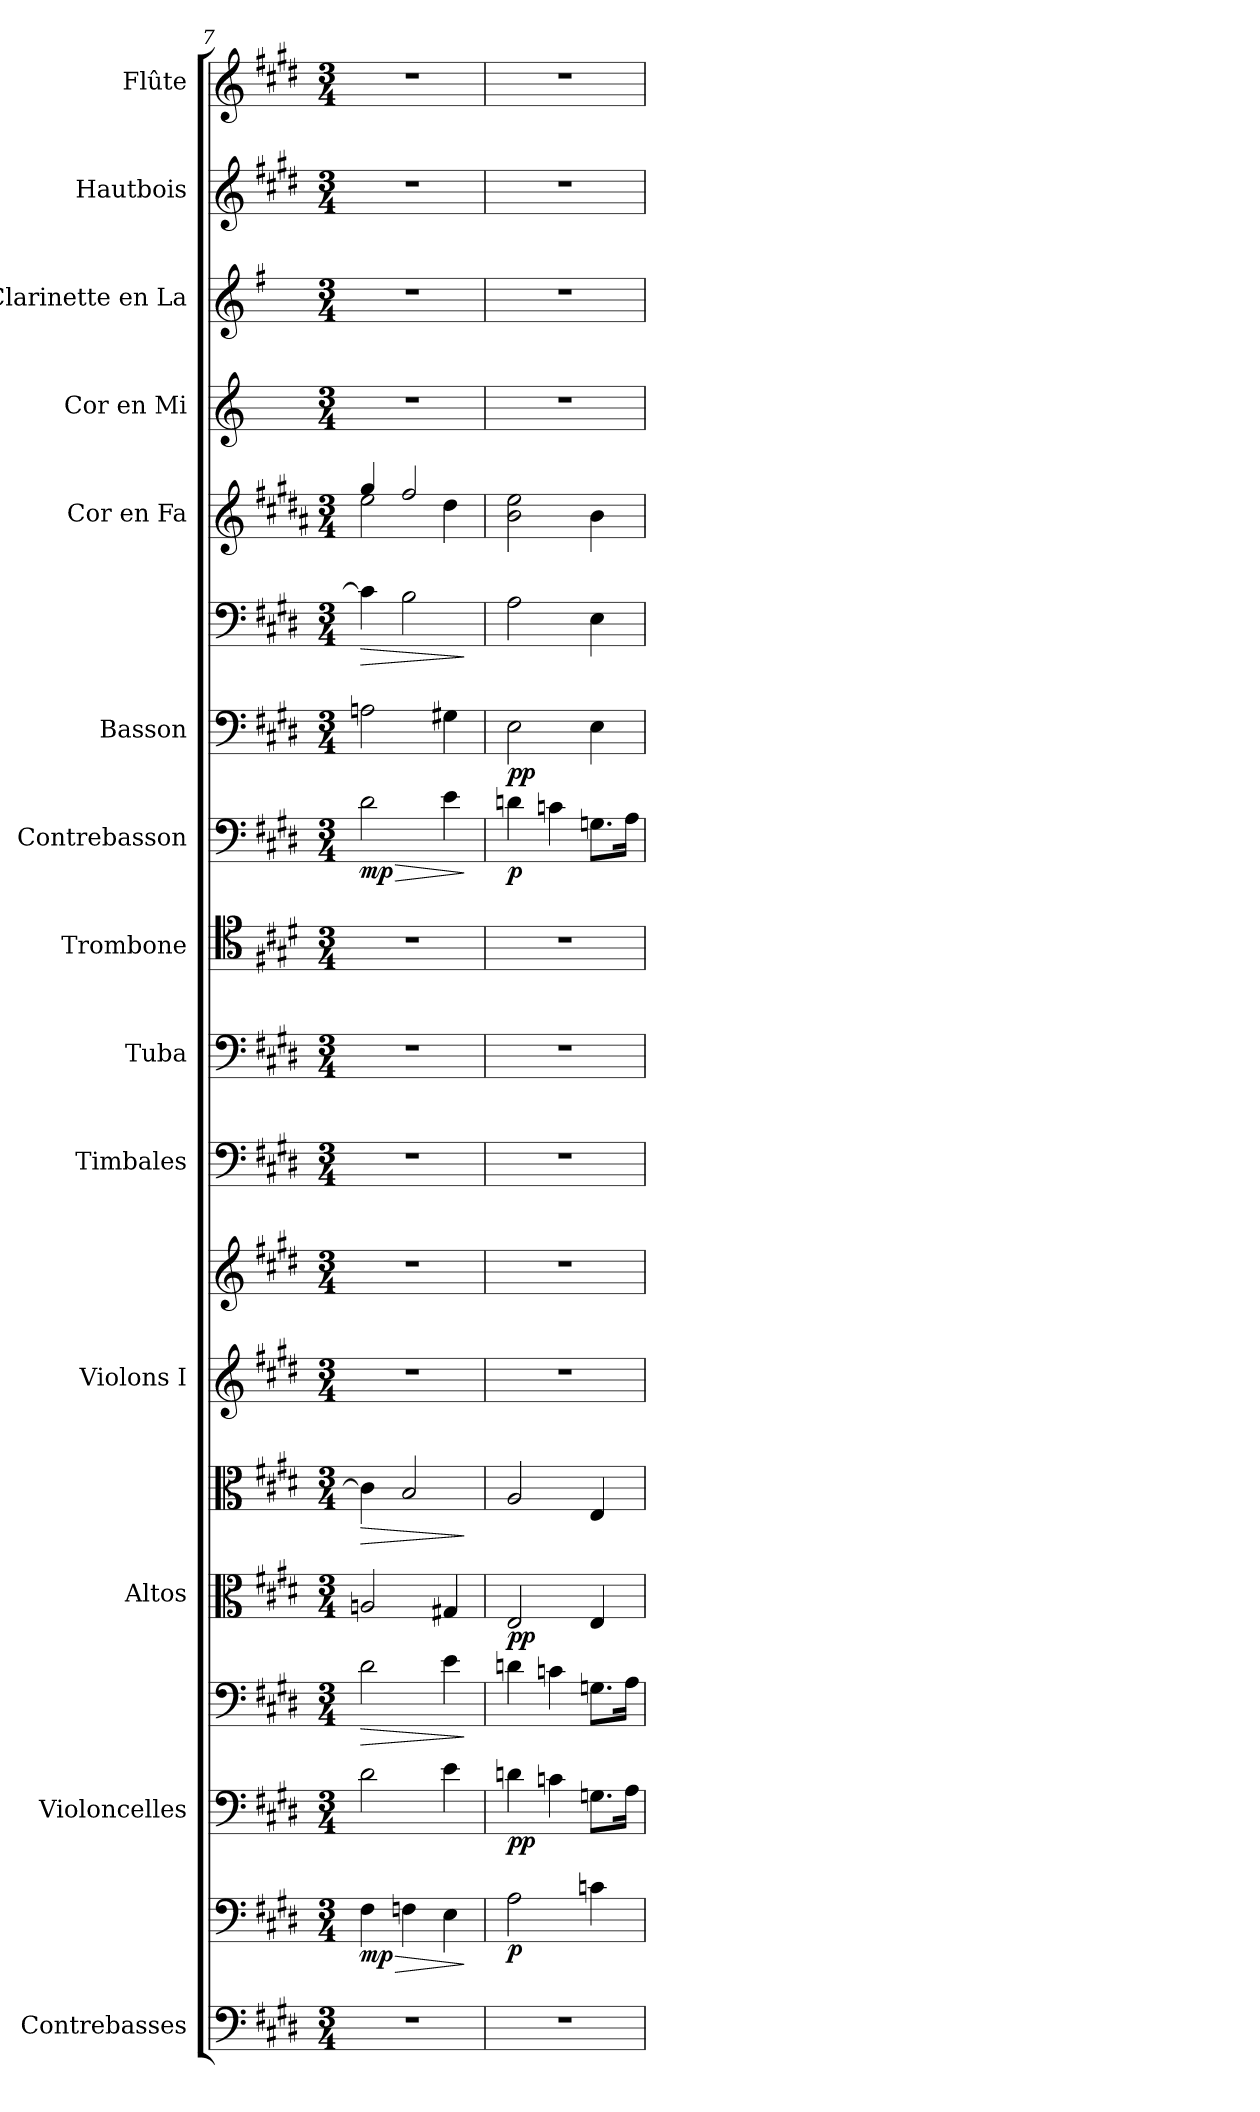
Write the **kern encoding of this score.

**kern	**kern	**dynam	**kern	**kern	**dynam	**kern	**kern	**dynam	**kern	**kern	**kern	**kern	**kern	**kern	**dynam	**kern	**kern	**dynam	**kern	**kern	**kern	**kern	**kern
*part14	*part14	*part14	*part13	*part13	*part13	*part12	*part12	*part12	*part11	*part11	*part10	*part9	*part8	*part7	*part7	*part6	*part6	*part6	*part5	*part4	*part3	*part2	*part1
*staff19	*staff18	*staff18/19	*staff17	*staff16	*staff16/17	*staff15	*staff14	*staff14/15	*staff13	*staff12	*staff11	*staff10	*staff9	*staff8	*staff8	*staff7	*staff6	*staff6/7	*staff5	*staff4	*staff3	*staff2	*staff1
*I"Contrebasses	*	*	*I"Violoncelles	*	*	*I"Altos	*	*	*I"Violons I	*	*I"Timbales	*I"Tuba	*I"Trombone	*I"Contrebasson	*	*I"Basson	*	*	*I"Cor en Fa	*I"Cor en Mi	*I"Clarinette en La	*I"Hautbois	*I"Flûte
*I'Cbs.	*	*	*I'Vlcs	*	*	*I'Alt.	*	*	*I'Vlns. I	*	*I'Timb.	*I'Tba.	*I'Tbn.	*I'Cbsn.	*	*I'Bsn.	*	*	*I'Cor Fa	*I'Cor Mi	*I'Clar. La	*I'Htbs.	*I'Fl.
*clefF4	*clefF4	*	*clefF4	*clefF4	*	*clefC3	*clefC3	*	*clefG2	*clefG2	*clefF4	*clefF4	*clefC4	*clefF4	*	*clefF4	*clefF4	*	*clefG2	*clefG2	*clefG2	*clefG2	*clefG2
*ITrd7c12	*ITrd7c12	*	*	*	*	*	*	*	*	*	*	*	*	*ITrd7c12	*	*	*	*	*ITrd4c7	*ITrd5c8	*ITrd2c3	*	*
*k[f#c#g#d#]	*k[f#c#g#d#]	*	*k[f#c#g#d#]	*k[f#c#g#d#]	*	*k[f#c#g#d#]	*k[f#c#g#d#]	*	*k[f#c#g#d#]	*k[f#c#g#d#]	*k[f#c#g#d#]	*k[f#c#g#d#]	*k[f#c#g#d#]	*k[f#c#g#d#]	*	*k[f#c#g#d#]	*k[f#c#g#d#]	*	*k[f#c#g#d#]	*k[f#c#g#d#]	*k[f#c#g#d#]	*k[f#c#g#d#]	*k[f#c#g#d#]
*M3/4	*M3/4	*	*M3/4	*M3/4	*	*M3/4	*M3/4	*	*M3/4	*M3/4	*M3/4	*M3/4	*M3/4	*M3/4	*	*M3/4	*M3/4	*	*M3/4	*M3/4	*M3/4	*M3/4	*M3/4
=7	=7	=7	=7	=7	=7	=7	=7	=7	=7	=7	=7	=7	=7	=7	=7	=7	=7	=7	=7	=7	=7	=7	=7
!	!	!LO:HP:b	!	!	!LO:HP:b	!	!	!LO:HP:b	!	!	!	!	!	!	!LO:HP:b	!	!	!LO:HP:b	!	!	!	!	!
*	*	*	*	*	*	*	*	*	*	*	*	*	*	*	*	*	*	*	*^	*	*	*	*
!	!	!LO:DY:n=1:b	!	!	!LO:DY:n=1:b=2	!	!	!	!	!	!	!	!	!	!	!	!	!	!	!	!	!	!	!
!	!	!	!	!	!LO:DY:n=2:b	!	!	!LO:DY:n=1:b=2	!	!	!	!	!	!	!	!	!	!	!	!	!	!	!	!
!	!	!	!	!	!	!	!	!LO:DY:n=2:b	!	!	!	!	!	!	!LO:DY:n=1:b	!	!	!LO:DY:n=1:b=2	!	!	!	!	!	!
!	!	!	!	!	!	!	!	!	!	!	!	!	!	!	!	!	!	!LO:DY:n=2:b	!	!	!	!	!	!
2.r	4FF#\	> mp	2d#\	2d#\	> mp mp	2An/	4cn\]	> mp mp	2.r	2.r	2.r	2.r	2.r	2D#\	> mp	2An\	4cn\]	> mp mp	4cc#/	2a\	2.r	2.r	2.r	2.r
.	4FFn\	.	.	.	.	.	2B/	.	.	.	.	.	.	.	.	.	2B\	.	2b/	.	.	.	.	.
.	4EE\	.	4e\	4e\	.	4G#X/	.	.	.	.	.	.	.	4E\	.	4G#X\	.	.	.	4g#\	.	.	.	.
*	*	*	*	*	*	*	*	*	*	*	*	*	*	*	*	*	*	*	*v	*v	*	*	*	*
.	.	]	.	.	]	.	.	]	.	.	.	.	.	.	]	.	.	]	.	.	.	.	.
=8	=8	=8	=8	=8	=8	=8	=8	=8	=8	=8	=8	=8	=8	=8	=8	=8	=8	=8	=8	=8	=8	=8	=8
!	!	!LO:DY:b	!	!	!LO:DY:b=2	!	!	!	!	!	!	!	!	!	!	!	!	!	!	!	!	!	!
!	!	!	!	!	!LO:DY:n=1:b	!	!	!LO:DY:b=2	!	!	!	!	!	!	!	!	!	!	!	!	!	!	!
!	!	!	!	!	!	!	!	!LO:DY:n=1:b	!	!	!	!	!	!	!LO:DY:b	!	!	!LO:DY:b=2	!	!	!	!	!
!	!	!	!	!	!	!	!	!	!	!	!	!	!	!	!	!	!	!LO:DY:n=1:b	!	!	!	!	!
2.r	2AA\	p	4dn\	4dn\	p p	2E/	2A/	p p	2.r	2.r	2.r	2.r	2.r	4Dn\	p	2E\	2A\	p p	2e\ 2a\	2.r	2.r	2.r	2.r
.	.	.	4cn\	4cn\	.	.	.	.	.	.	.	.	.	4Cn\	.	.	.	.	.	.	.	.	.
.	4Cn\	.	8.Gn\L	8.Gn\L	.	4E/	4E/	.	.	.	.	.	.	8.GGn\L	.	4E\	4E\	.	4e\	.	.	.	.
.	.	.	16A\Jk	16A\Jk	.	.	.	.	.	.	.	.	.	16AA\Jk	.	.	.	.	.	.	.	.	.
=	=	=	=	=	=	=	=	=	=	=	=	=	=	=	=	=	=	=	=	=	=	=	=
*-	*-	*-	*-	*-	*-	*-	*-	*-	*-	*-	*-	*-	*-	*-	*-	*-	*-	*-	*-	*-	*-	*-	*-
